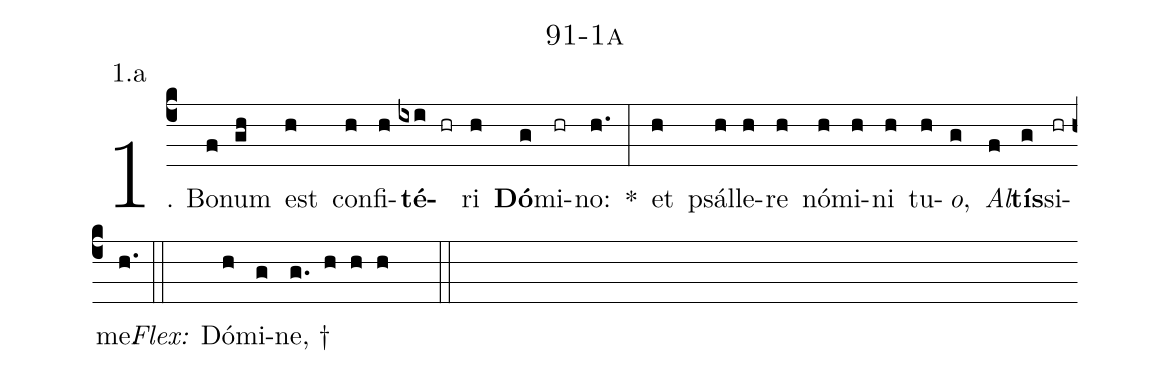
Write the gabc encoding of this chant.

name: 91-1a;
annotation: 1.a;
%%
(c4)1. Bo(f)num(gh) est(h) con(h)fi(h)<b>té</b>(ixi hr)ri(h) <b>Dó</b>(g)mi(hr)no:(h.) *(:) et(h) psál(h)le(h)re(h) nó(h)mi(h)ni(h) tu(h)<i>o</i>,(g) <i>Al</i>(f)<b>tís</b>(g)si(hr)me.(h.) (::)
<i>Flex:</i>()  Dó(h)mi(g)ne, †(g. h h h  ::)
